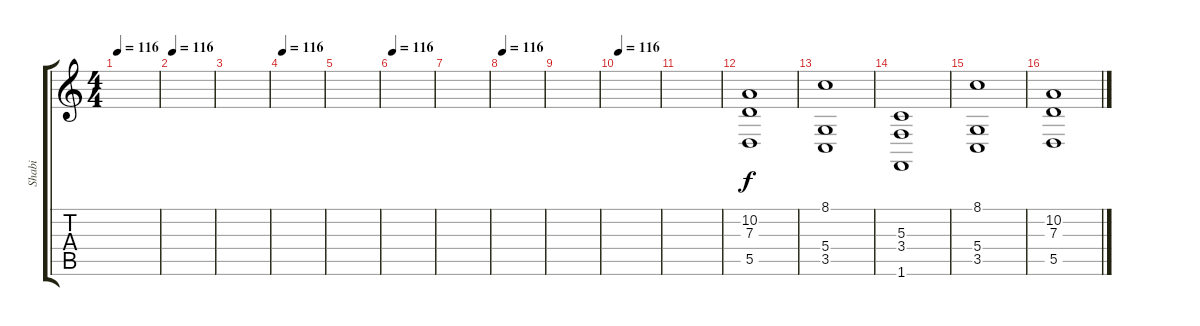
\track ("Shabi" "Shabi") {instrument stringensemble1}
\staff {score tabs}
\tuning (E4 B3 G3 D3 A2 E2) {hide}
\ts (4 4)
\tempo 116
\clef g2
\ks c
|
\tempo 116
|
|
\tempo 116
|
|
\tempo 116
|
|
\tempo 116
|
|
\tempo 116
|
|
(10.2 7.3 5.5).1 |
(8.1 5.4 3.5).1 |
(5.3 3.4 1.6).1 |
(8.1 5.4 3.5).1 |
(10.2 7.3 5.5).1
